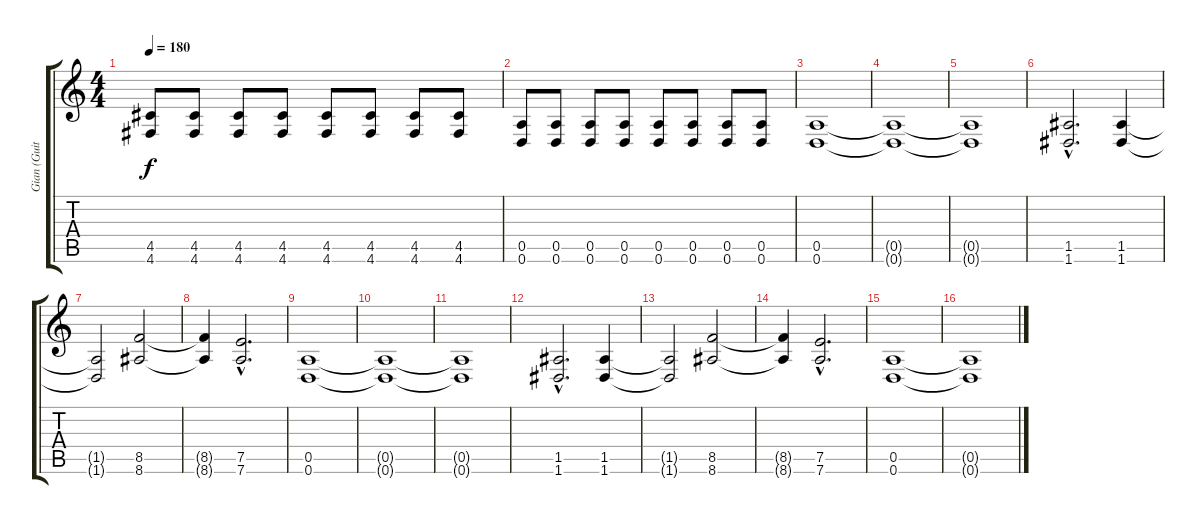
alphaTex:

\track ("Gian (Guitar)" "Gian (Guit") {instrument overdrivenguitar}
\staff {score tabs}
\tuning (E4 B3 G3 D3 A2 D2) {hide}
\ts (4 4)
\tempo 180
\clef g2
\ks c
(4.5 4.6).8{dy f} (4.5 4.6).8 (4.5 4.6).8 (4.5 4.6).8 (4.5 4.6).8 (4.5 4.6).8 (4.5 4.6).8 (4.5 4.6).8 |
(0.5 0.6).8 (0.5 0.6).8 (0.5 0.6).8 (0.5 0.6).8 (0.5 0.6).8 (0.5 0.6).8 (0.5 0.6).8 (0.5 0.6).8 |
(0.5 0.6).1 |
(0.5{t} 0.6{t}).1 |
(0.5{t} 0.6{t}).1 |
(1.5{hac} 1.6{hac}).2{d} (1.5 1.6).4 |
(1.5{t} 1.6{t}).2 (8.5 8.6).2 |
(8.5{t} 8.6{t}).4 (7.5{hac} 7.6{hac}).2{d} |
(0.5 0.6).1 |
(0.5{t} 0.6{t}).1 |
(0.5{t} 0.6{t}).1 |
(1.5{hac} 1.6{hac}).2{d} (1.5 1.6).4 |
(1.5{t} 1.6{t}).2 (8.5 8.6).2 |
(8.5{t} 8.6{t}).4 (7.5{hac} 7.6{hac}).2{d} |
(0.5 0.6).1 |
(0.5{t} 0.6{t}).1
